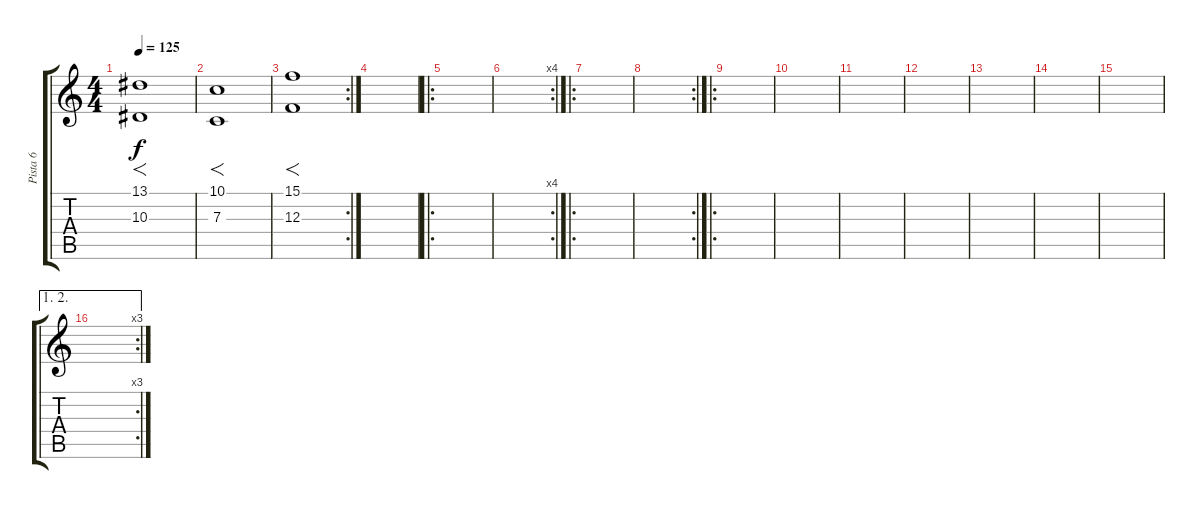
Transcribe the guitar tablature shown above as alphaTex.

\track ("Pista 6" "Pista 6") {instrument stringensemble2}
\staff {score tabs}
\tuning (D4 A3 F3 C3 G2 C2) {hide}
\ts (4 4)
\tempo 125
\clef g2
\ks c
(13.1 10.3).1{f dy f} |
(10.1 7.3).1{f} |
\rc 2
(15.1 12.3).1{f} |
|
\ro
|
\rc 4
|
\ro
|
\rc 2
|
\ro
|
|
|
|
|
|
|
\ae (1 2)
\rc 3
